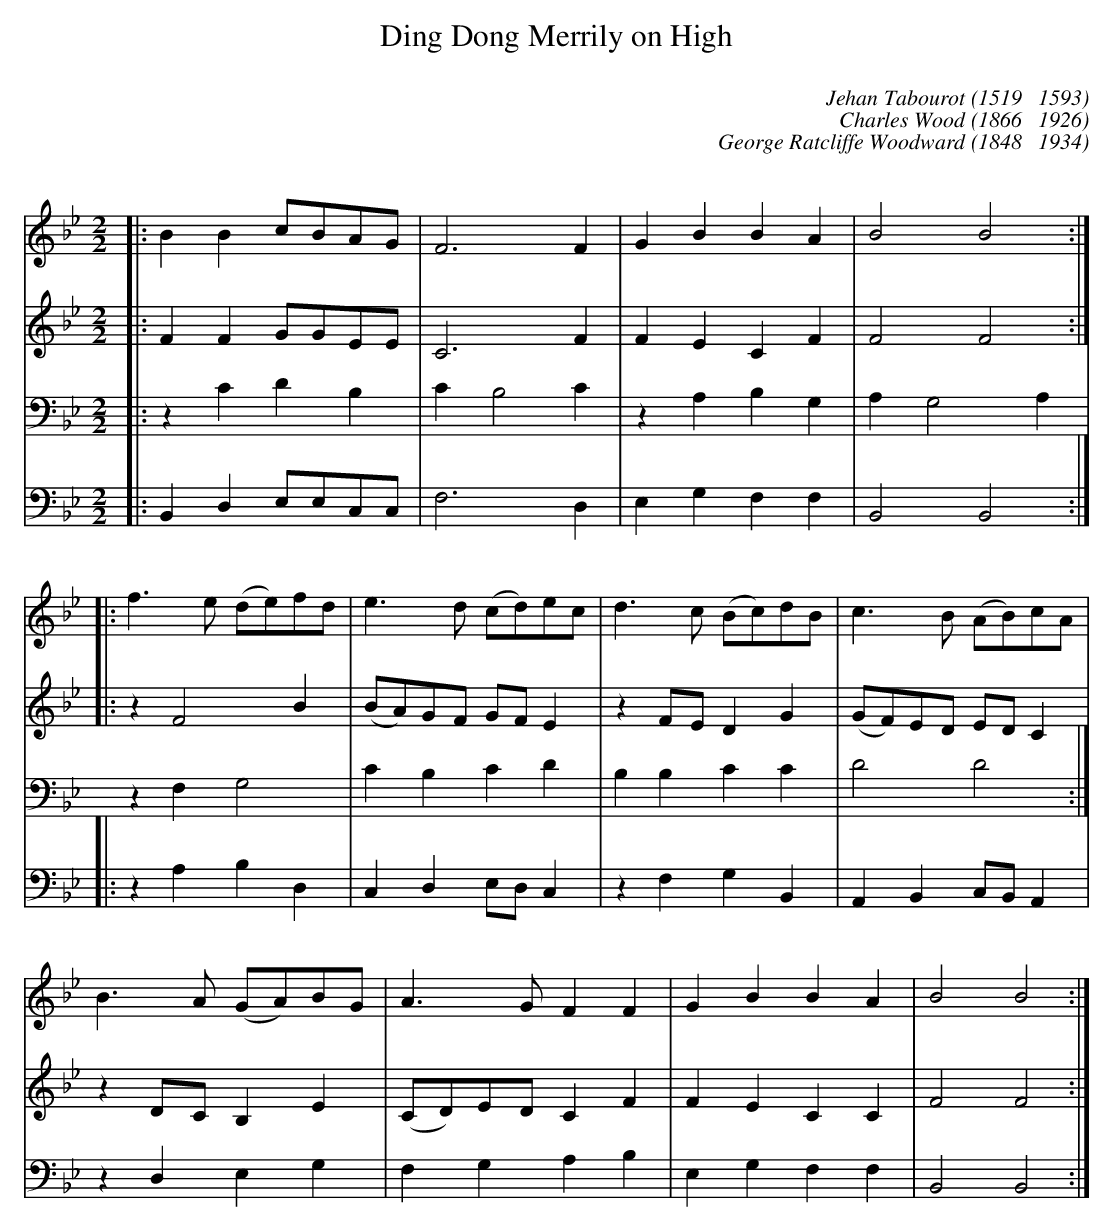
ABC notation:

X:1
C:
T:Ding Dong Merrily on High
C:Jehan Tabourot (1519   1593)
C:Charles Wood (1866   1926)
C:George Ratcliffe Woodward (1848   1934)
C:
M:2/2
L:1/8
K:Bbmaj
V:1
|: B2B2 cBAG | F6F2 | G2B2 B2A2 | B4 B4 :|
|: f2>e2 (de)fd | e2>d2 (cd)ec | d2>c2 (Bc)dB | c2>B2 (AB)cA |
B2>A2 (GA)BG | A2>G2 F2F2 | G2B2 B2A2 | B4 B4 :|
V:2
|: F2F2 GGEE | C6F2 | F2E2 C2F2 | F4F4 :|
|: z2F4B2 | (BA)GF GFE2 | z2FE D2G2 | (GF)ED EDC2 |
z2DC B,2E2 | (CD)ED C2F2 | F2E2 C2C2 | F4 F4 :|
V:3
K: soprano |: D2B,2 G,G,CB, | A,6B,2  | B,2B,2 C2C2 | D4D4 :|
|: z2C2 D2B,2 | C2B,4C2 | z2A,2 B,2G,2 | A,2G,4A,2 |
z2F,2 G,4 | C2B,2 C2D2 | B,2B,2 C2C2 | D4 D4 :|
V:4
|: B,,2D,2 E,E,C,C, | F,6D,2 | E,2G,2 F,2F,2 | B,,4B,,4 :|
|: z2A,2 B,2D,2 | C,2D,2 E,D,C,2 | z2F,2 G,2B,,2 | A,,2B,,2 C,B,,A,,2 |
z2D,2 E,2G,2 | F,2G,2 A,2B,2 | E,2G,2 F,2F,2 | B,,4 B,,4 :|
